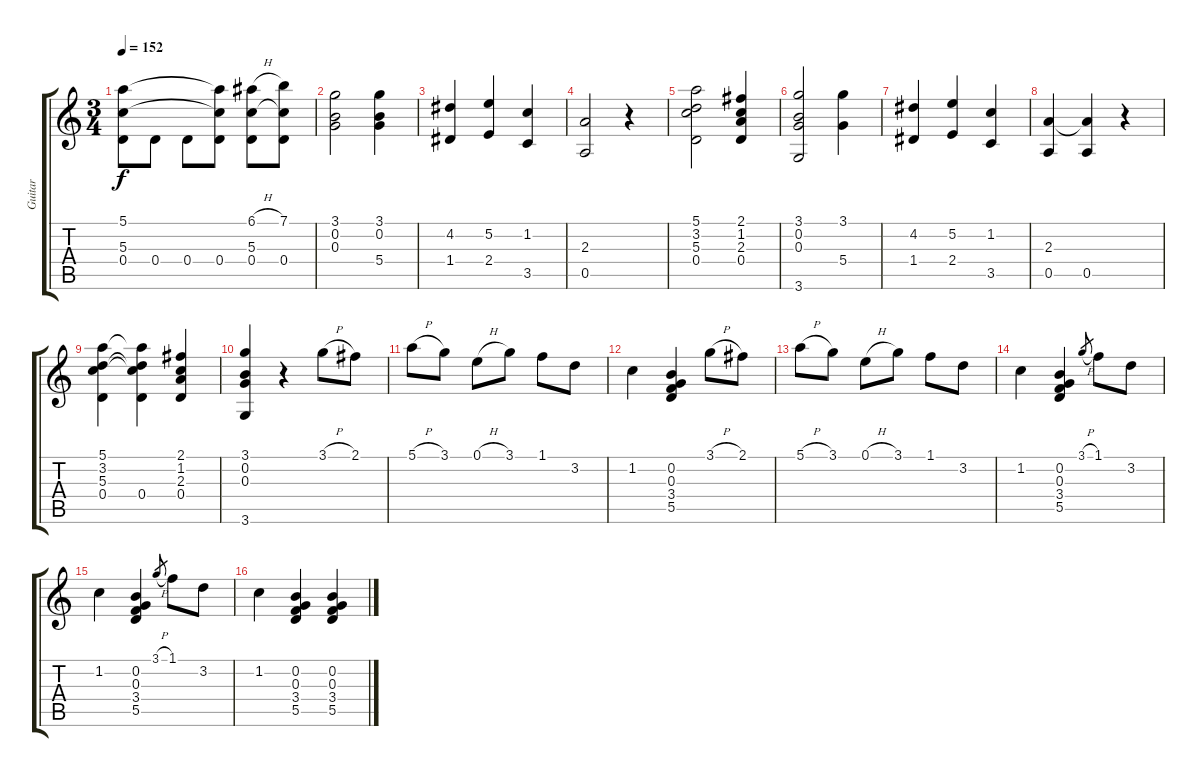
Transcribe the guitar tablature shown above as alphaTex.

\track ("Guitar" "Guitar") {instrument acousticguitarnylon}
\staff {score tabs}
\tuning (E4 B3 G3 D3 A2 E2) {hide}
\ts (3 4)
\tempo 152
\clef g2
\ks c
(5.1 5.3 0.4).8{dy f} 0.4.8 0.4.8 (5.1{t} 5.3{t} 0.4).8 (6.1{h} 5.3 0.4).8 (7.1 5.3{t} 0.4).8 |
(3.1 0.2 0.3).2 (3.1 0.2 5.4).4 |
(4.2 1.4).4 (5.2 2.4).4 (1.2 3.5).4 |
(2.3 0.5).2 r.4 |
(5.1 3.2 5.3 0.4).2 (2.1 1.2 2.3 0.4).4 |
(3.1 0.2 0.3 3.6).2 (3.1 5.4).4 |
(4.2 1.4).4 (5.2 2.4).4 (1.2 3.5).4 |
(2.3 0.5).4 (2.3{t} 0.5).4 r.4 |
(5.1 3.2 5.3 0.4).4 (5.1{t} 3.2{t} 5.3{t} 0.4).4 (2.1 1.2 2.3 0.4).4 |
(3.1 0.2 0.3 3.6).4 r.4 3.1{h}.8 2.1.8 |
5.1{h}.8 3.1.8 0.1{h}.8 3.1.8 1.1.8 3.2.8 |
1.2.4 (0.2 0.3 3.4 5.5).4 3.1{h}.8 2.1.8 |
5.1{h}.8 3.1.8 0.1{h}.8 3.1.8 1.1.8 3.2.8 |
1.2.4 (0.2 0.3 3.4 5.5).4 3.1{h}.8{gr} 1.1.8 3.2.8 |
1.2.4 (0.2 0.3 3.4 5.5).4 3.1{h}.8{gr} 1.1.8 3.2.8 |
1.2.4 (0.2 0.3 3.4 5.5).4 (0.2 0.3 3.4 5.5).4
